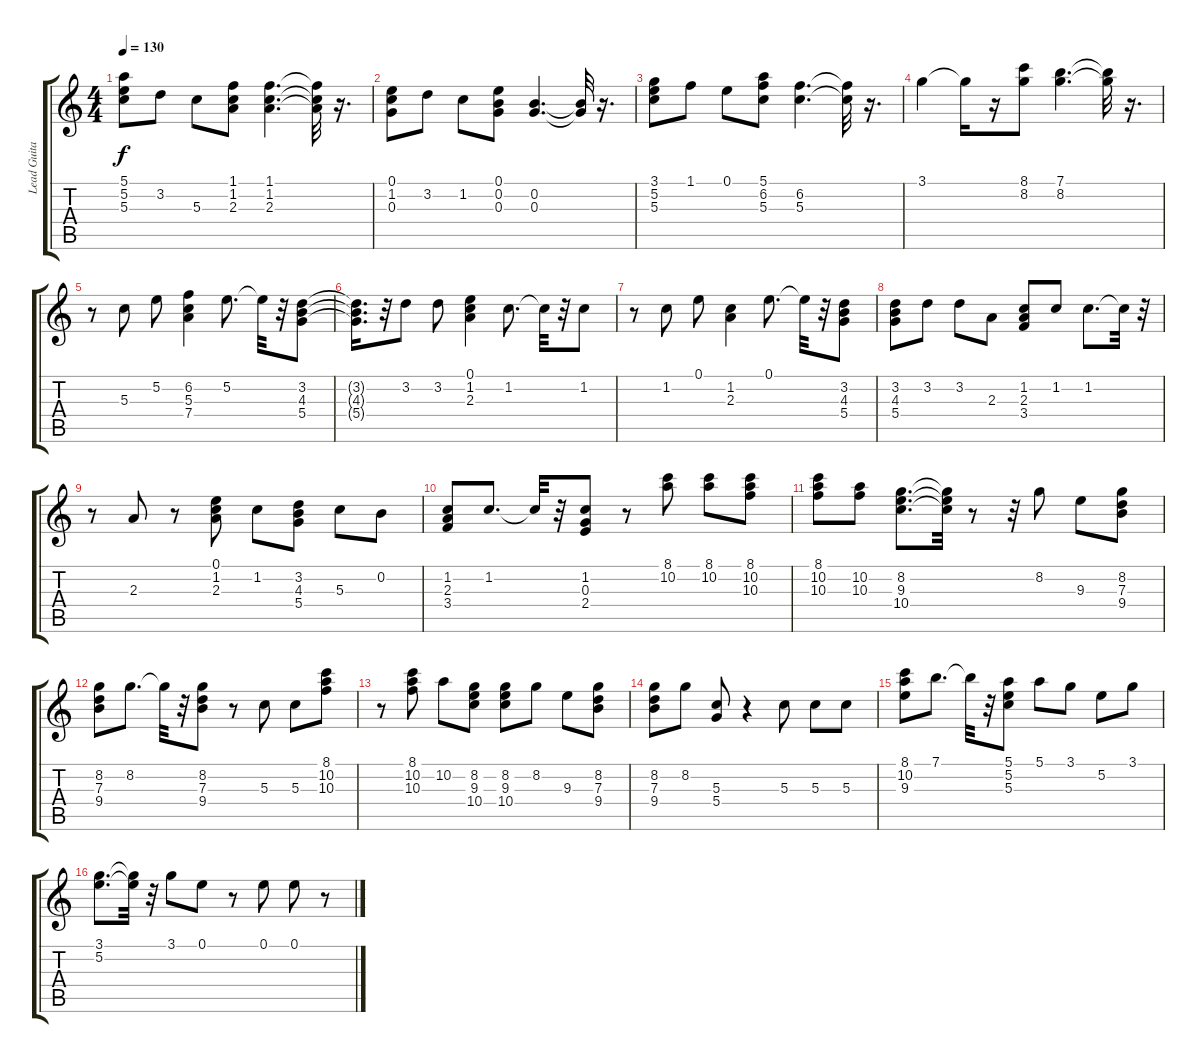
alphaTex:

\track ("Lead Guitar" "Lead Guita") {instrument acousticguitarsteel}
\staff {score tabs}
\tuning (E4 B3 G3 D3 A2 E2) {hide}
\ts (4 4)
\tempo 130
\clef g2
\ks c
(5.1 5.2 5.3).8{dy f} 3.2.8 5.3.8 (1.1 1.2 2.3).8 (1.1 1.2 2.3).4{d} (1.1{t} 1.2{t} 2.3{t}).32 r.16{d} |
(0.1 1.2 0.3).8 3.2.8 1.2.8 (0.1 0.2 0.3).8 (0.2 0.3).4{d} (0.2{t} 0.3{t}).32 r.16{d} |
(3.1 5.2 5.3).8 1.1.8 0.1.8 (5.1 6.2 5.3).8 (6.2 5.3).4{d} (6.2{t} 5.3{t}).32 r.16{d} |
3.1.4 3.1{t}.16 r.16 (8.1 8.2).8 (7.1 8.2).4{d} (7.1{t} 8.2{t}).32 r.16{d} |
r.8 5.3.8 5.2.8 (6.2 5.3 7.4).4 5.2.8{d} 5.2{t}.32 r.32 (3.2 4.3 5.4).8 |
(3.2{t} 4.3{t} 5.4{t}).16{d} r.32 3.2.8 3.2.8 (0.1 1.2 2.3).4 1.2.8{d} 1.2{t}.32 r.32 1.2.8 |
r.8 1.2.8 0.1.8 (1.2 2.3).4 0.1.8{d} 0.1{t}.32 r.32 (3.2 4.3 5.4).8 |
(3.2 4.3 5.4).8 3.2.8 3.2.8 2.3.8 (1.2 2.3 3.4).8 1.2.8 1.2.8{d} 1.2{t}.32 r.32 |
r.8 2.3.8 r.8 (0.1 1.2 2.3).8 1.2.8 (3.2 4.3 5.4).8 5.3.8 0.2.8 |
(1.2 2.3 3.4).8 1.2.8{d} 1.2{t}.32 r.32 (1.2 0.3 2.4).8 r.8 (8.1 10.2).8 (8.1 10.2).8 (8.1 10.2 10.3).8 |
(8.1 10.2 10.3).8 (10.2 10.3).8 (8.2 9.3 10.4).8{d} (8.2{t} 9.3{t} 10.4{t}).32 r.8 r.32 8.2.8 9.3.8 (8.2 7.3 9.4).8 |
(8.2 7.3 9.4).8 8.2.8{d} 8.2{t}.32 r.32 (8.2 7.3 9.4).8 r.8 5.3.8 5.3.8 (8.1 10.2 10.3).8 |
r.8 (8.1 10.2 10.3).8 10.2.8 (8.2 9.3 10.4).8 (8.2 9.3 10.4).8 8.2.8 9.3.8 (8.2 7.3 9.4).8 |
(8.2 7.3 9.4).8 8.2.8 (5.3 5.4).8 r.4 5.3.8 5.3.8 5.3.8 |
(8.1 10.2 9.3).8 7.1.8{d} 7.1{t}.32 r.32 (5.1 5.2 5.3).8 5.1.8 3.1.8 5.2.8 3.1.8 |
(3.1 5.2).8{d} (3.1{t} 5.2{t}).32 r.32 3.1.8 0.1.8 r.8 0.1.8 0.1.8 r.8
